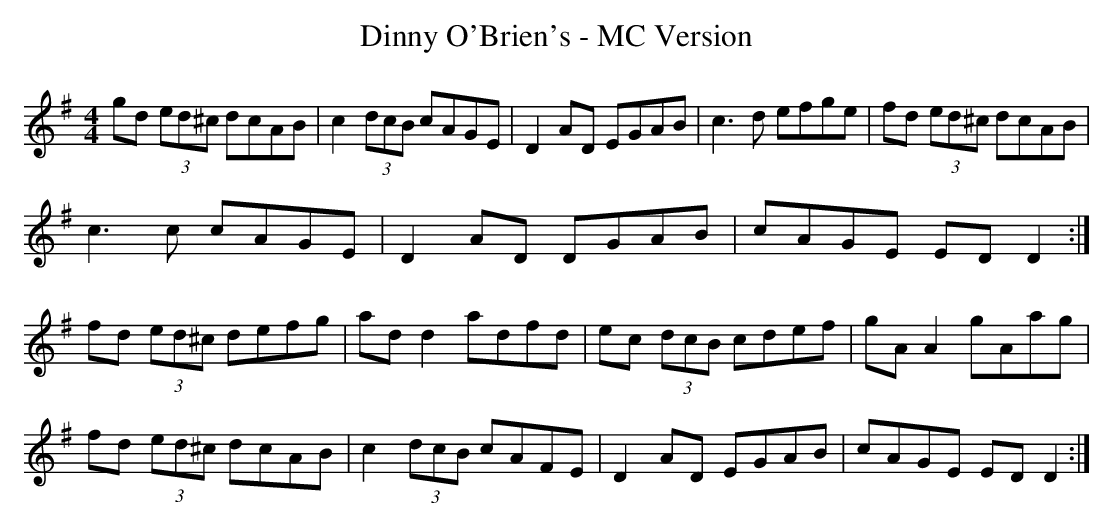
X:1
T:Dinny O'Brien's - MC Version
M:4/4
L:1/8
K:G
gd (3ed^c dcAB|c2 (3dcB cAGE|D2 AD EGAB|c3 d efge|fd (3ed^c dcAB|
c3 c cAGE|D2 AD DGAB|cAGE ED D2:|
fd (3ed^c defg|ad d2 adfd|ec (3dcB cdef|gA A2 gAag|
fd (3ed^c dcAB|c2 (3dcB cAFE|D2 AD EGAB|cAGE ED D2:|
